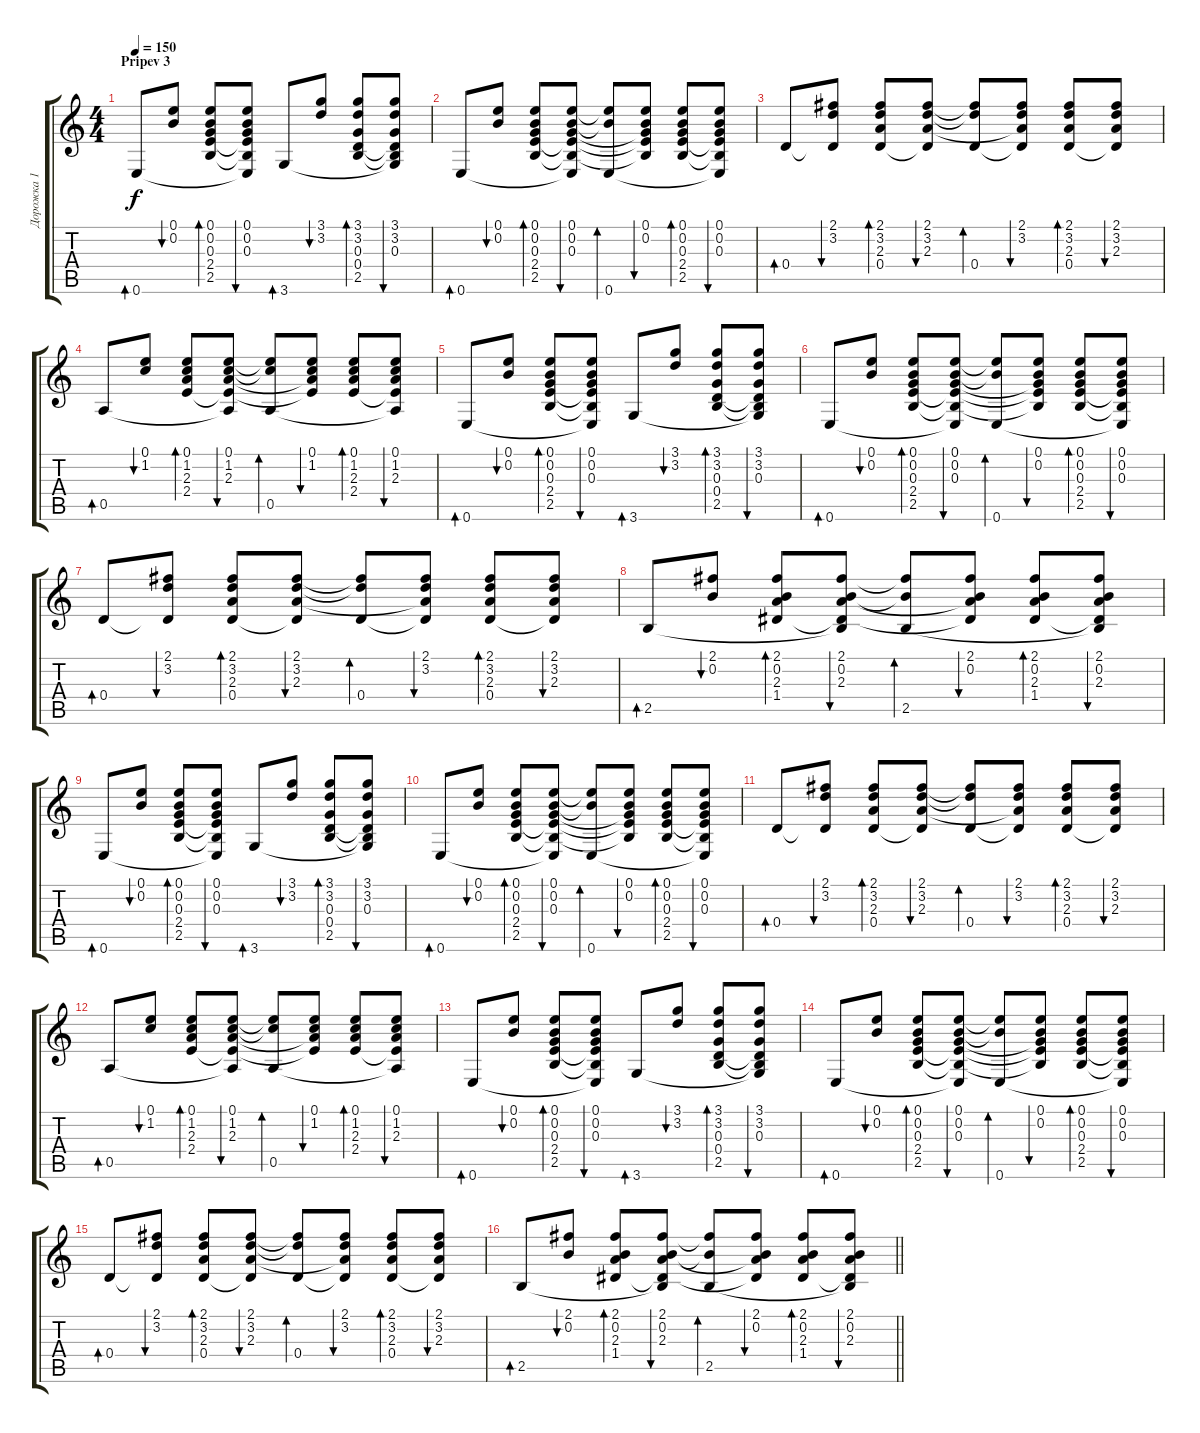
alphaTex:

\track ("Дорожка 1" "Дорожка 1") {instrument acousticguitarsteel}
\staff {score tabs}
\tuning (E4 B3 G3 D3 A2 E2) {hide}
\ts (4 4)
\section ("" "Pripev 3")
\tempo 150
\clef g2
\ks c
0.6.8{bd 60 dy f} (0.1 0.2).8{bu 60} (0.1 0.2 0.3 2.4 2.5).8{bd 60} (0.1 0.2 0.3 2.4{t} 2.5{t} 0.6{t}).8{bu 60} 3.6.8{bd 60} (3.1 3.2).8{bu 60} (3.1 3.2 0.3 0.4 2.5).8{bd 60} (3.1 3.2 0.3 0.4{t} 2.5{t} 3.6{t}).8{bu 60} |
0.6.8{bd 60} (0.1 0.2).8{bu 60} (0.1 0.2 0.3 2.4 2.5).8{bd 60} (0.1 0.2 0.3 2.4{t} 2.5{t} 0.6{t}).8{bu 60} (0.1{t} 0.2{t} 0.6).8{bd 60} (0.1 0.2 0.3{t} 2.4{t} 2.5{t}).8{bu 60} (0.1 0.2 0.3 2.4 2.5).8{bd 60} (0.1 0.2 0.3 2.4{t} 2.5{t} 0.6{t}).8{bu 60} |
0.4.8{bd 60} (2.1 3.2 0.4{t}).8{bu 60} (2.1 3.2 2.3 0.4).8{bd 60} (2.1 3.2 2.3 0.4{t}).8{bu 60} (2.1{t} 3.2{t} 0.4).8{bd 60} (2.1 3.2 2.3{t} 0.4{t}).8{bu 60} (2.1 3.2 2.3 0.4).8{bd 60} (2.1 3.2 2.3 0.4{t}).8{bu 60} |
0.5.8{bd 60} (0.1 1.2).8{bu 60} (0.1 1.2 2.3 2.4).8{bd 60} (0.1 1.2 2.3 2.4{t} 0.5{t}).8{bu 60} (0.1{t} 1.2{t} 0.5).8{bd 60} (0.1 1.2 2.3{t} 2.4{t}).8{bu 60} (0.1 1.2 2.3 2.4).8{bd 60} (0.1 1.2 2.3 2.4{t} 0.5{t}).8{bu 60} |
0.6.8{bd 60} (0.1 0.2).8{bu 60} (0.1 0.2 0.3 2.4 2.5).8{bd 60} (0.1 0.2 0.3 2.4{t} 2.5{t} 0.6{t}).8{bu 60} 3.6.8{bd 60} (3.1 3.2).8{bu 60} (3.1 3.2 0.3 0.4 2.5).8{bd 60} (3.1 3.2 0.3 0.4{t} 2.5{t} 3.6{t}).8{bu 60} |
0.6.8{bd 60} (0.1 0.2).8{bu 60} (0.1 0.2 0.3 2.4 2.5).8{bd 60} (0.1 0.2 0.3 2.4{t} 2.5{t} 0.6{t}).8{bu 60} (0.1{t} 0.2{t} 0.6).8{bd 60} (0.1 0.2 0.3{t} 2.4{t} 2.5{t}).8{bu 60} (0.1 0.2 0.3 2.4 2.5).8{bd 60} (0.1 0.2 0.3 2.4{t} 2.5{t} 0.6{t}).8{bu 60} |
0.4.8{bd 60} (2.1 3.2 0.4{t}).8{bu 60} (2.1 3.2 2.3 0.4).8{bd 60} (2.1 3.2 2.3 0.4{t}).8{bu 60} (2.1{t} 3.2{t} 0.4).8{bd 60} (2.1 3.2 2.3{t} 0.4{t}).8{bu 60} (2.1 3.2 2.3 0.4).8{bd 60} (2.1 3.2 2.3 0.4{t}).8{bu 60} |
2.5.8{bd 60} (2.1 0.2).8{bu 60} (2.1 0.2 2.3 1.4).8{bd 60} (2.1 0.2 2.3 1.4{t} 2.5{t}).8{bu 60} (2.1{t} 0.2{t} 2.5).8{bd 60} (2.1 0.2 2.3{t} 1.4{t}).8{bu 60} (2.1 0.2 2.3 1.4).8{bd 60} (2.1 0.2 2.3 1.4{t} 2.5{t}).8{bu 60} |
0.6.8{bd 60} (0.1 0.2).8{bu 60} (0.1 0.2 0.3 2.4 2.5).8{bd 60} (0.1 0.2 0.3 2.4{t} 2.5{t} 0.6{t}).8{bu 60} 3.6.8{bd 60} (3.1 3.2).8{bu 60} (3.1 3.2 0.3 0.4 2.5).8{bd 60} (3.1 3.2 0.3 0.4{t} 2.5{t} 3.6{t}).8{bu 60} |
0.6.8{bd 60} (0.1 0.2).8{bu 60} (0.1 0.2 0.3 2.4 2.5).8{bd 60} (0.1 0.2 0.3 2.4{t} 2.5{t} 0.6{t}).8{bu 60} (0.1{t} 0.2{t} 0.6).8{bd 60} (0.1 0.2 0.3{t} 2.4{t} 2.5{t}).8{bu 60} (0.1 0.2 0.3 2.4 2.5).8{bd 60} (0.1 0.2 0.3 2.4{t} 2.5{t} 0.6{t}).8{bu 60} |
0.4.8{bd 60} (2.1 3.2 0.4{t}).8{bu 60} (2.1 3.2 2.3 0.4).8{bd 60} (2.1 3.2 2.3 0.4{t}).8{bu 60} (2.1{t} 3.2{t} 0.4).8{bd 60} (2.1 3.2 2.3{t} 0.4{t}).8{bu 60} (2.1 3.2 2.3 0.4).8{bd 60} (2.1 3.2 2.3 0.4{t}).8{bu 60} |
0.5.8{bd 60} (0.1 1.2).8{bu 60} (0.1 1.2 2.3 2.4).8{bd 60} (0.1 1.2 2.3 2.4{t} 0.5{t}).8{bu 60} (0.1{t} 1.2{t} 0.5).8{bd 60} (0.1 1.2 2.3{t} 2.4{t}).8{bu 60} (0.1 1.2 2.3 2.4).8{bd 60} (0.1 1.2 2.3 2.4{t} 0.5{t}).8{bu 60} |
0.6.8{bd 60} (0.1 0.2).8{bu 60} (0.1 0.2 0.3 2.4 2.5).8{bd 60} (0.1 0.2 0.3 2.4{t} 2.5{t} 0.6{t}).8{bu 60} 3.6.8{bd 60} (3.1 3.2).8{bu 60} (3.1 3.2 0.3 0.4 2.5).8{bd 60} (3.1 3.2 0.3 0.4{t} 2.5{t} 3.6{t}).8{bu 60} |
0.6.8{bd 60} (0.1 0.2).8{bu 60} (0.1 0.2 0.3 2.4 2.5).8{bd 60} (0.1 0.2 0.3 2.4{t} 2.5{t} 0.6{t}).8{bu 60} (0.1{t} 0.2{t} 0.6).8{bd 60} (0.1 0.2 0.3{t} 2.4{t} 2.5{t}).8{bu 60} (0.1 0.2 0.3 2.4 2.5).8{bd 60} (0.1 0.2 0.3 2.4{t} 2.5{t} 0.6{t}).8{bu 60} |
0.4.8{bd 60} (2.1 3.2 0.4{t}).8{bu 60} (2.1 3.2 2.3 0.4).8{bd 60} (2.1 3.2 2.3 0.4{t}).8{bu 60} (2.1{t} 3.2{t} 0.4).8{bd 60} (2.1 3.2 2.3{t} 0.4{t}).8{bu 60} (2.1 3.2 2.3 0.4).8{bd 60} (2.1 3.2 2.3 0.4{t}).8{bu 60} |
\barLineRight lightlight
2.5.8{bd 60} (2.1 0.2).8{bu 60} (2.1 0.2 2.3 1.4).8{bd 60} (2.1 0.2 2.3 1.4{t} 2.5{t}).8{bu 60} (2.1{t} 0.2{t} 2.5).8{bd 60} (2.1 0.2 2.3{t} 1.4{t}).8{bu 60} (2.1 0.2 2.3 1.4).8{bd 60} (2.1 0.2 2.3 1.4{t} 2.5{t}).8{bu 60}
